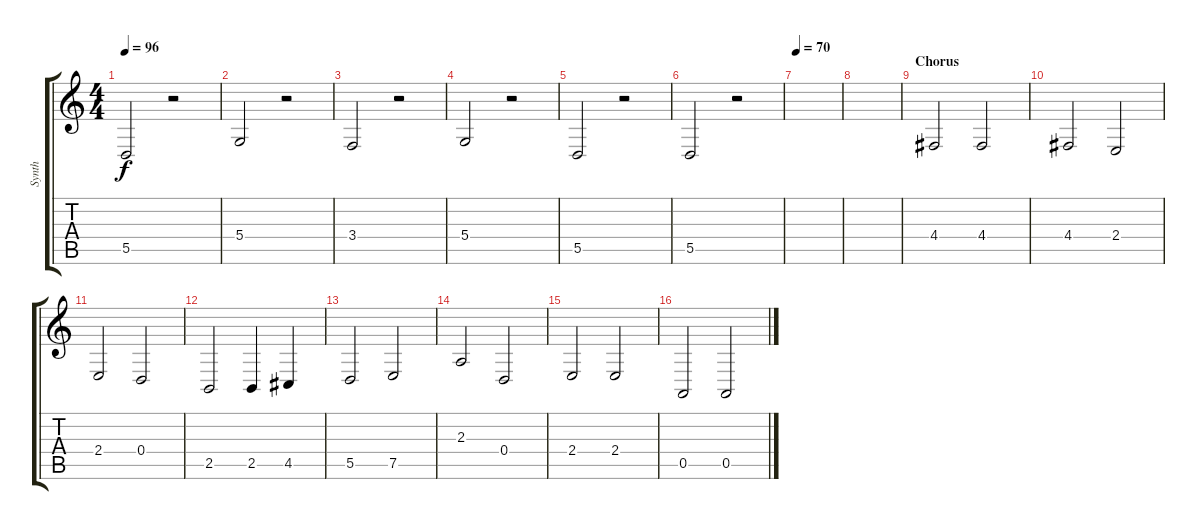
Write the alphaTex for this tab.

\track ("Synth" "Synth") {instrument synthbrass2}
\staff {score tabs}
\tuning (E4 B3 G3 D3 A2 E2) {hide}
\ts (4 4)
\tempo 96
\clef g2
\ks c
5.5.2{dy f} r.2 |
5.4.2 r.2 |
3.4.2 r.2 |
5.4.2 r.2 |
5.5.2 r.2 |
5.5.2 r.2 |
\tempo 70
|
|
\section ("" "Chorus")
4.4.2 4.4.2 |
4.4.2 2.4.2 |
2.4.2 0.4.2 |
2.5.2 2.5.4 4.5.4 |
5.5.2 7.5.2 |
2.3.2 0.4.2 |
2.4.2 2.4.2 |
0.5.2 0.5.2
